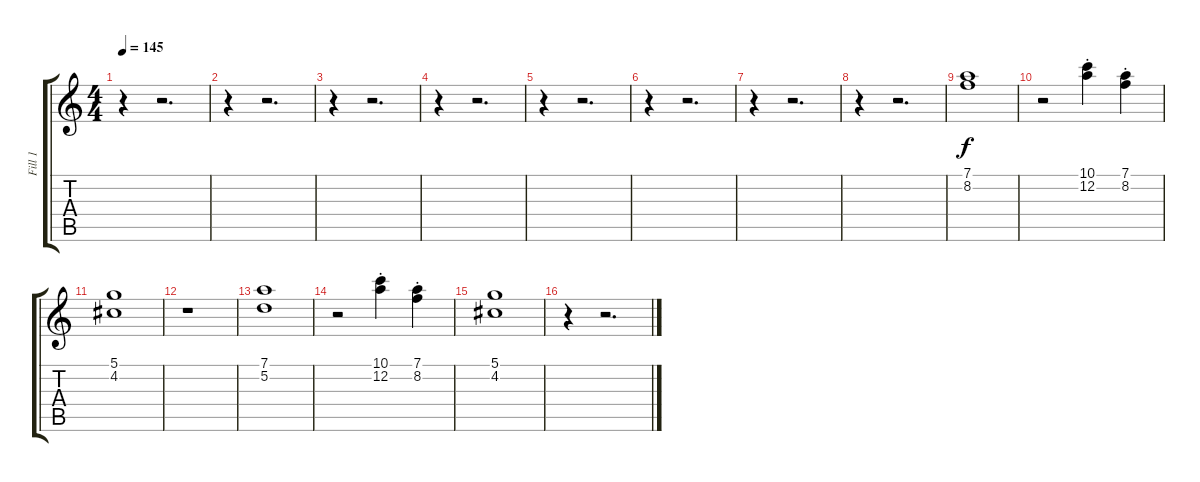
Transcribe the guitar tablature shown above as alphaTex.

\track ("Fill 1" "Fill 1") {instrument acousticguitarsteel}
\staff {score tabs}
\tuning (D4 A3 F3 C3 G2 C2) {hide}
\ts (4 4)
\tempo 145
\clef g2
\ks c
r.4{dy f} r.2{d} |
r.4 r.2{d} |
r.4 r.2{d} |
r.4 r.2{d} |
r.4 r.2{d} |
r.4 r.2{d} |
r.4 r.2{d} |
r.4 r.2{d} |
(7.1 8.2).1 |
r.2 (10.1 12.2{st}).4 (7.1 8.2{st}).4 |
(5.1 4.2).1 |
r.1 |
(7.1 5.2).1 |
r.2 (10.1 12.2{st}).4 (7.1 8.2{st}).4 |
(5.1 4.2).1 |
r.4 r.2{d}
